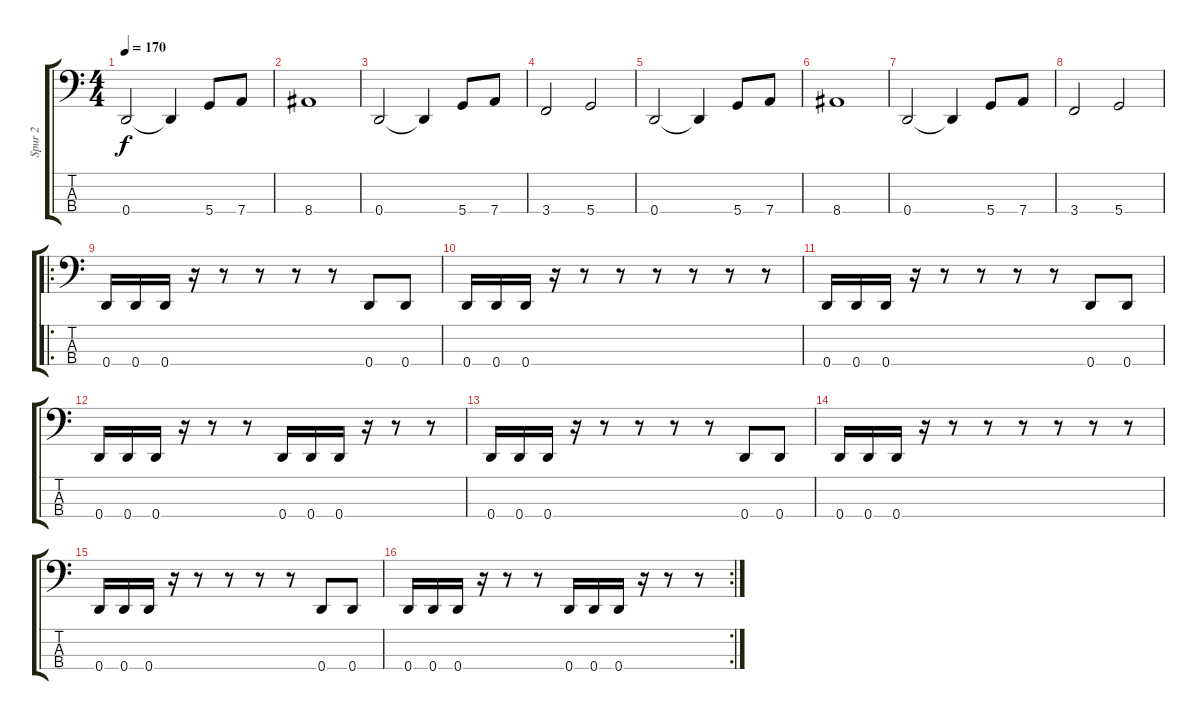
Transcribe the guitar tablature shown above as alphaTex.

\track ("Spur 2" "Spur 2") {instrument electricbassfinger}
\staff {score tabs}
\tuning (G2 D2 A1 D1) {hide}
\ts (4 4)
\tempo 170
\clef f4
\ks c
0.4.2{dy f} 0.4{t}.4 5.4.8 7.4.8 |
8.4.1 |
0.4.2 0.4{t}.4 5.4.8 7.4.8 |
3.4.2 5.4.2 |
0.4.2 0.4{t}.4 5.4.8 7.4.8 |
8.4.1 |
0.4.2 0.4{t}.4 5.4.8 7.4.8 |
3.4.2 5.4.2 |
\ro
0.4.16 0.4.16 0.4.16 r.16 r.8 r.8 r.8 r.8 0.4.8 0.4.8 |
0.4.16 0.4.16 0.4.16 r.16 r.8 r.8 r.8 r.8 r.8 r.8 |
0.4.16 0.4.16 0.4.16 r.16 r.8 r.8 r.8 r.8 0.4.8 0.4.8 |
0.4.16 0.4.16 0.4.16 r.16 r.8 r.8 0.4.16 0.4.16 0.4.16 r.16 r.8 r.8 |
0.4.16 0.4.16 0.4.16 r.16 r.8 r.8 r.8 r.8 0.4.8 0.4.8 |
0.4.16 0.4.16 0.4.16 r.16 r.8 r.8 r.8 r.8 r.8 r.8 |
0.4.16 0.4.16 0.4.16 r.16 r.8 r.8 r.8 r.8 0.4.8 0.4.8 |
\rc 2
0.4.16 0.4.16 0.4.16 r.16 r.8 r.8 0.4.16 0.4.16 0.4.16 r.16 r.8 r.8
